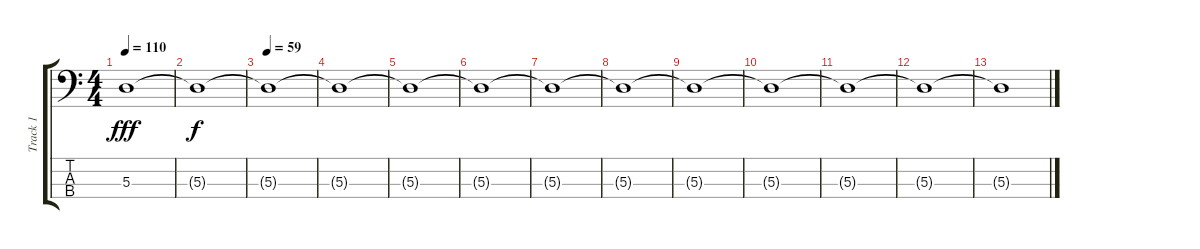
\track ("Track 1" "Track 1") {instrument electricbassfinger}
\staff {score tabs}
\tuning (G2 D2 A1 E1) {hide}
\ts (4 4)
\tempo 110
\clef f4
\ks c
5.3.1{dy fff} |
5.3{t}.1{dy f} |
\tempo 59
5.3{t}.1 |
5.3{t}.1 |
5.3{t}.1 |
5.3{t}.1 |
5.3{t}.1 |
5.3{t}.1 |
5.3{t}.1 |
5.3{t}.1 |
5.3{t}.1 |
5.3{t}.1 |
5.3{t}.1
